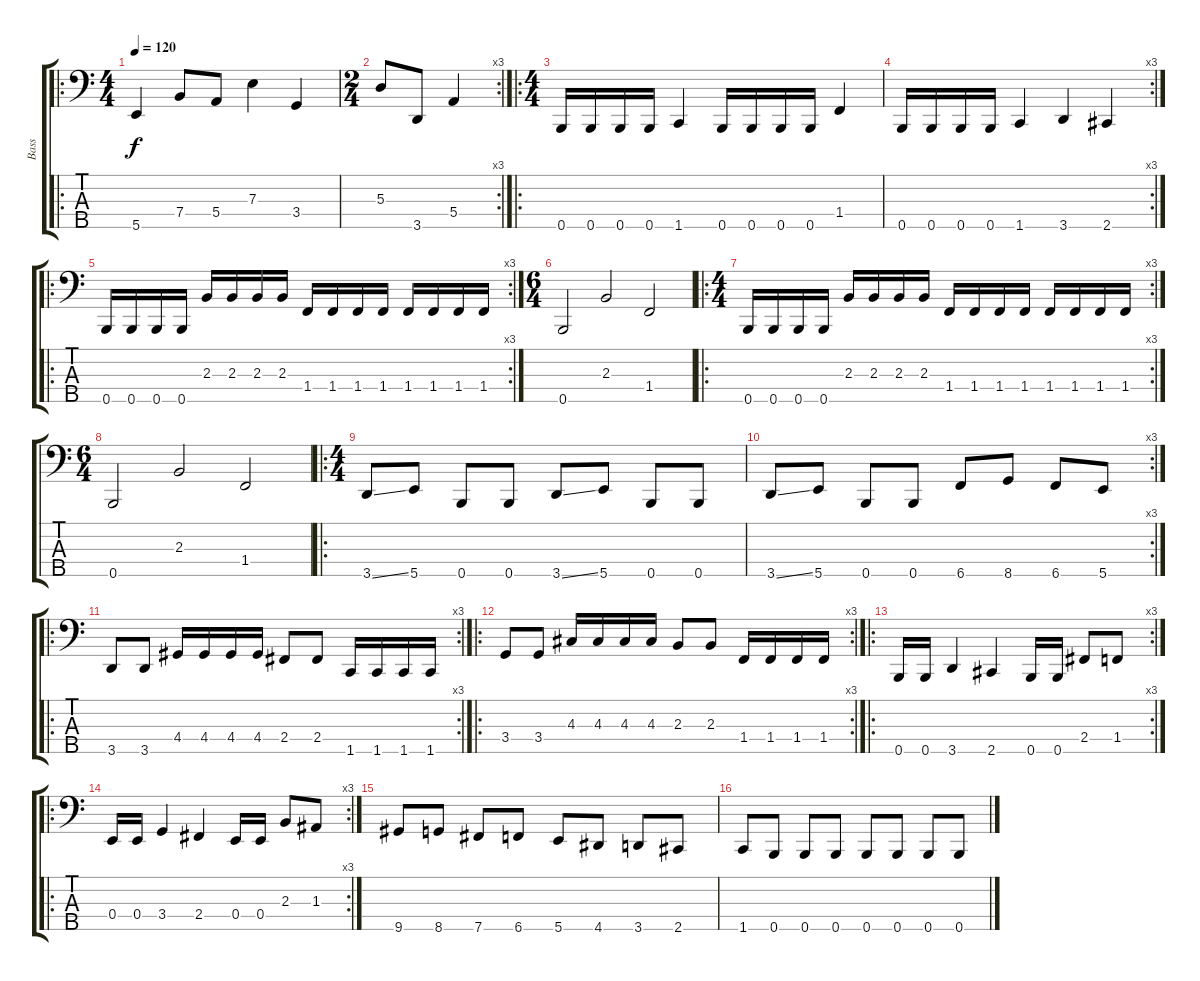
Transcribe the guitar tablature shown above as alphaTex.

\track ("Bass" "Bass") {instrument slapbass1}
\staff {score tabs}
\tuning (G2 D2 A1 E1 B0) {hide}
\ro
\ts (4 4)
\tempo 120
\clef f4
\ks c
5.5.4{dy f instrument slapbass1} 7.4.8 5.4.8 7.3.4 3.4.4 |
\rc 3
\ts (2 4)
5.3.8 3.5.8 5.4.4 |
\ro
\ts (4 4)
0.5.16 0.5.16 0.5.16 0.5.16 1.5.4 0.5.16 0.5.16 0.5.16 0.5.16 1.4.4 |
\rc 3
0.5.16 0.5.16 0.5.16 0.5.16 1.5.4 3.5.4 2.5.4 |
\ro
\rc 3
0.5.16 0.5.16 0.5.16 0.5.16 2.3.16 2.3.16 2.3.16 2.3.16 1.4.16 1.4.16 1.4.16 1.4.16 1.4.16 1.4.16 1.4.16 1.4.16 |
\ts (6 4)
0.5.2 2.3.2 1.4.2 |
\ro
\rc 3
\ts (4 4)
0.5.16 0.5.16 0.5.16 0.5.16 2.3.16 2.3.16 2.3.16 2.3.16 1.4.16 1.4.16 1.4.16 1.4.16 1.4.16 1.4.16 1.4.16 1.4.16 |
\ts (6 4)
0.5.2 2.3.2 1.4.2 |
\ro
\ts (4 4)
3.5{ss}.8 5.5.8 0.5.8 0.5.8 3.5{ss}.8 5.5.8 0.5.8 0.5.8 |
\rc 3
3.5{ss}.8 5.5.8 0.5.8 0.5.8 6.5.8 8.5.8 6.5.8 5.5.8 |
\ro
\rc 3
3.5.8 3.5.8 4.4.16 4.4.16 4.4.16 4.4.16 2.4.8 2.4.8 1.5.16 1.5.16 1.5.16 1.5.16 |
\ro
\rc 3
3.4.8 3.4.8 4.3.16 4.3.16 4.3.16 4.3.16 2.3.8 2.3.8 1.4.16 1.4.16 1.4.16 1.4.16 |
\ro
\rc 3
0.5.16 0.5.16 3.5.4 2.5.4 0.5.16 0.5.16 2.4.8 1.4.8 |
\ro
\rc 3
0.4.16 0.4.16 3.4.4 2.4.4 0.4.16 0.4.16 2.3.8 1.3.8 |
9.5.8 8.5.8 7.5.8 6.5.8 5.5.8 4.5.8 3.5.8 2.5.8 |
1.5.8 0.5.8 0.5.8 0.5.8 0.5.8 0.5.8 0.5.8 0.5.8
